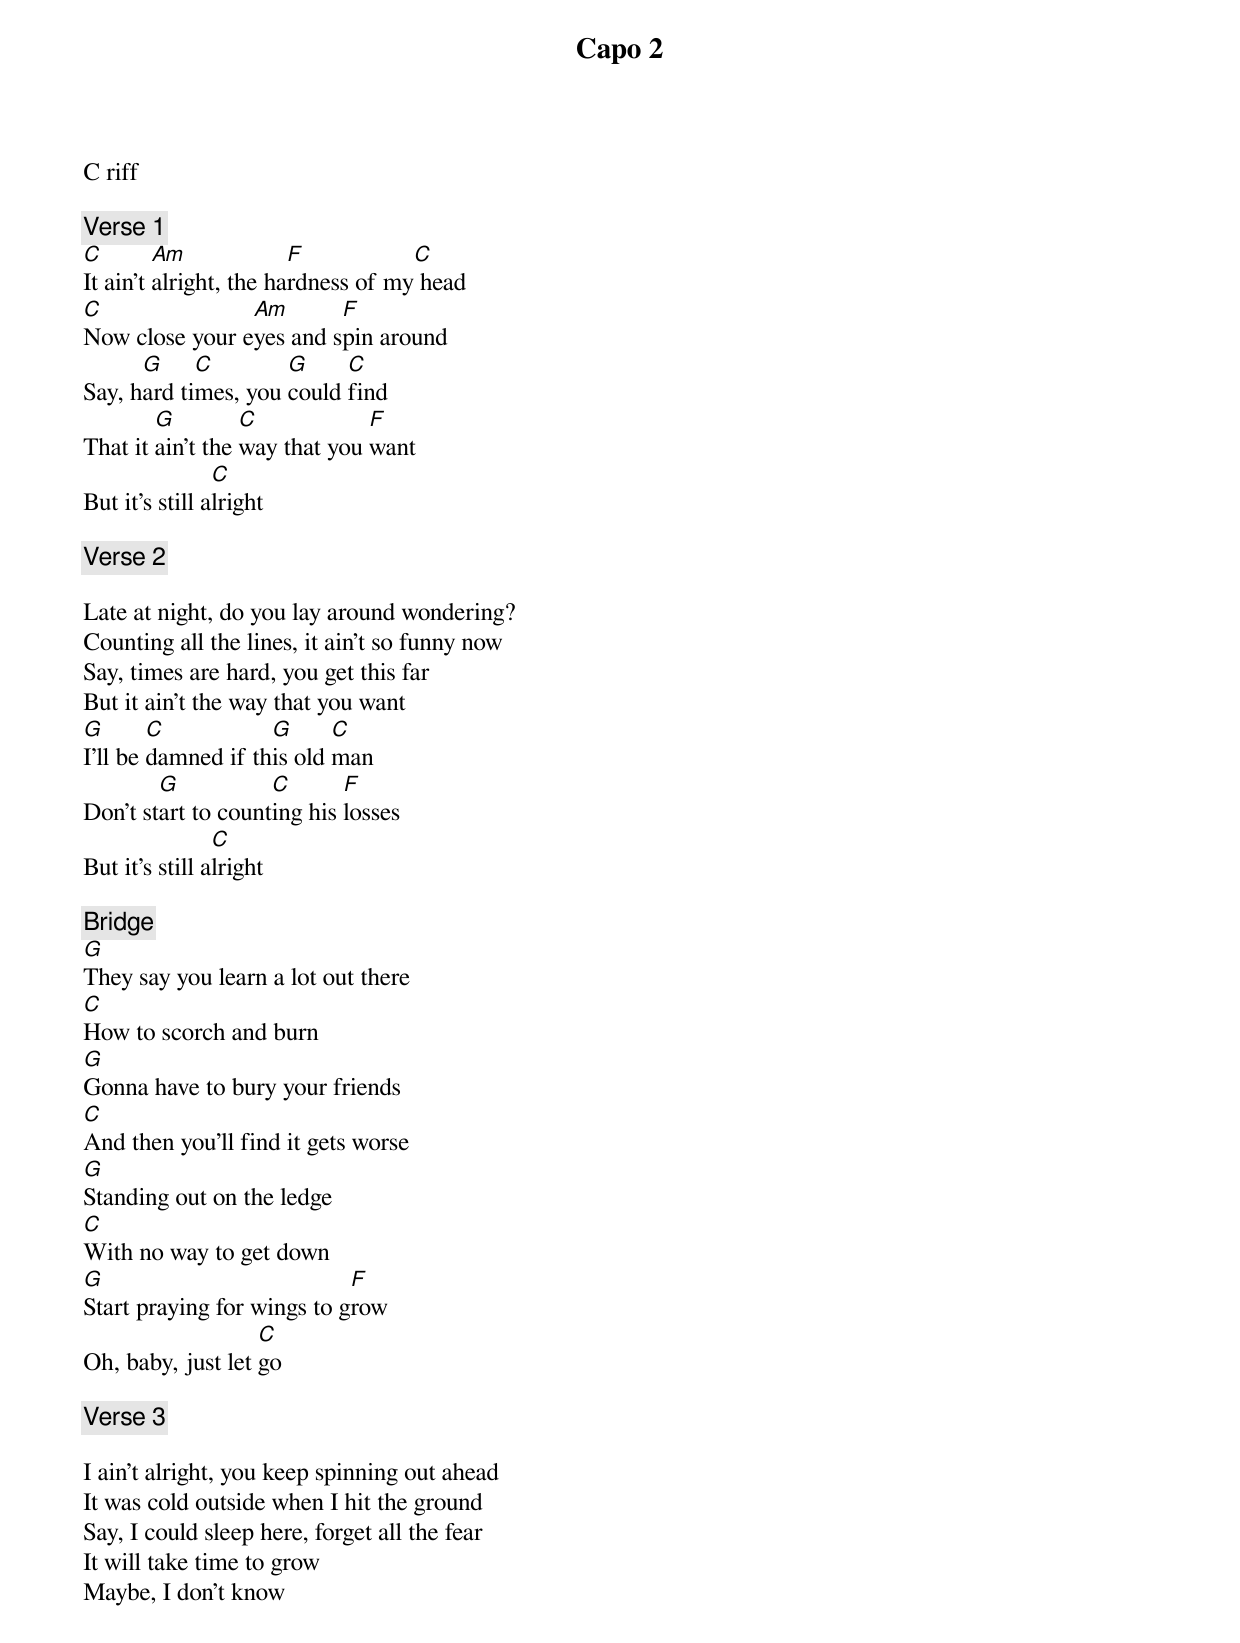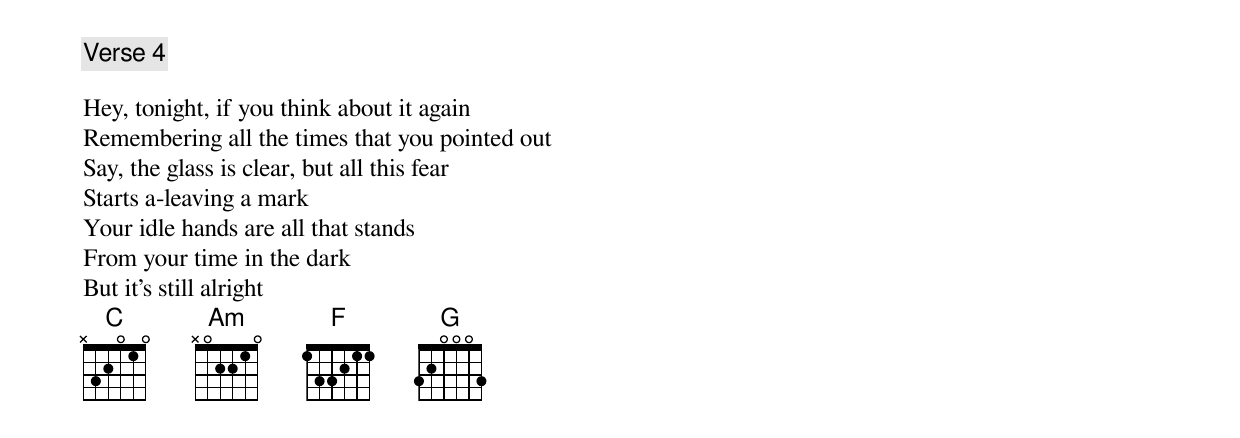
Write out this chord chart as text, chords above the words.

Capo 2

C riff

[Verse 1]
C        Am             F           C
It ain't alright, the hardness of my head
C               Am       F
Now close your eyes and spin around
      G     C        G     C
Say, hard times, you could find
        G         C            F
That it ain't the way that you want
                C
But it's still alright

[Verse 2]

Late at night, do you lay around wondering?
Counting all the lines, it ain't so funny now
Say, times are hard, you get this far
But it ain't the way that you want
G       C           G      C
I'll be damned if this old man
        G           C       F
Don't start to counting his losses
                C
But it's still alright

[Bridge]
G
They say you learn a lot out there
C
How to scorch and burn
G
Gonna have to bury your friends
C
And then you'll find it gets worse
G
Standing out on the ledge
C
With no way to get down
G                           F
Start praying for wings to grow
                   C
Oh, baby, just let go

[Verse 3]

I ain't alright, you keep spinning out ahead
It was cold outside when I hit the ground
Say, I could sleep here, forget all the fear
It will take time to grow
Maybe, I don't know

[Verse 4]

Hey, tonight, if you think about it again
Remembering all the times that you pointed out
Say, the glass is clear, but all this fear
Starts a-leaving a mark
Your idle hands are all that stands
From your time in the dark
But it's still alright
